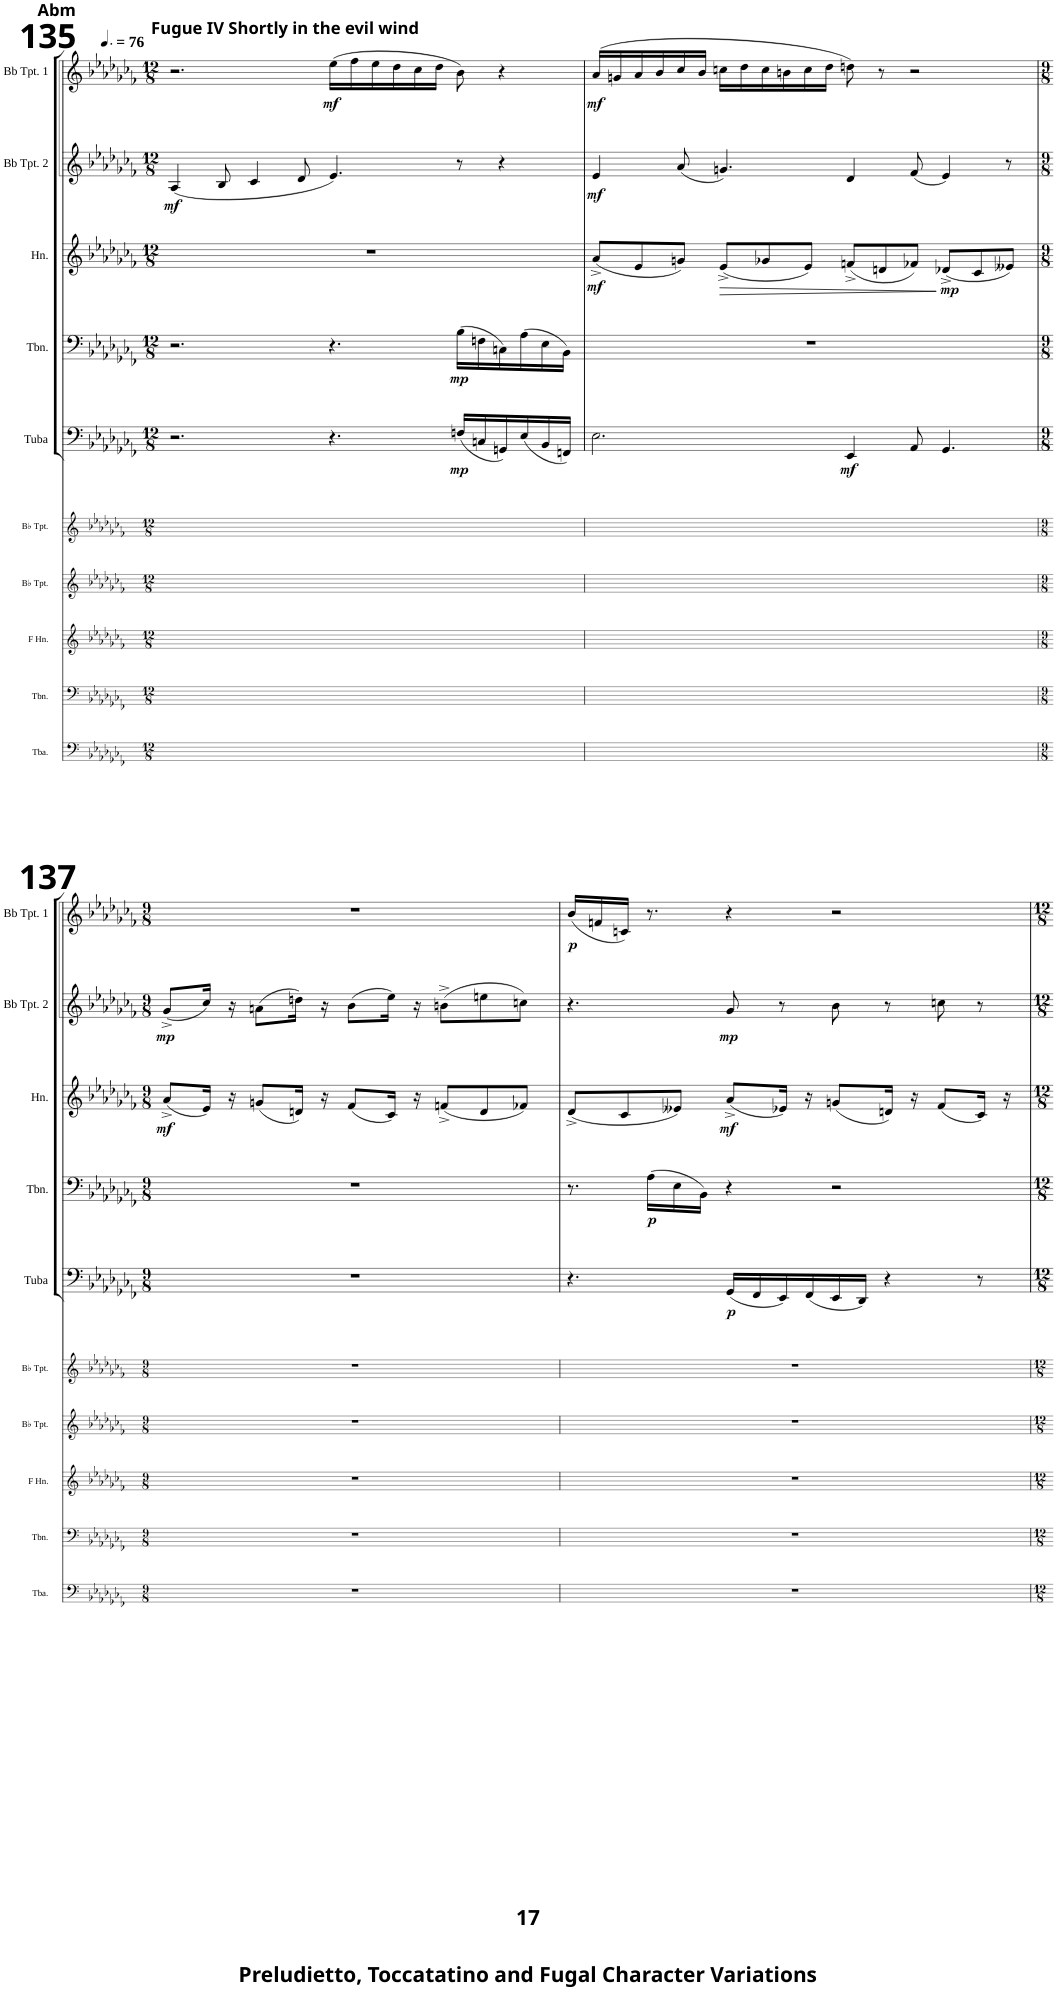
**kern	**kern	**kern	**kern	**kern	**kern	**dynam	**kern	**dynam	**kern	**dynam	**kern	**dynam	**kern	**dynam
*part10	*part9	*part8	*part7	*part6	*part5	*part5	*part4	*part4	*part3	*part3	*part2	*part2	*part1	*part1
*staff10	*staff9	*staff8	*staff7	*staff6	*staff5	*staff5	*staff4	*staff4	*staff3	*staff3	*staff2	*staff2	*staff1	*staff1
*I"Tuba	*I"Trombone	*I"Horn in F	*I"Bb Trumpet	*I"Bb Trumpet	*I"Tuba	*	*I"Trombone	*	*I"Horn in F	*	*I"Trumpet in Bb 2	*	*I"Trumpet in Bb 1	*
*I'Tba.	*I'Tbn.	*	*I'Bb Tpt.	*I'Bb Tpt.	*I'Tuba	*	*I'Tbn.	*	*I'Hn.	*	*	*	*	*
!!LO:PB:g=z
*clefF4	*clefF4	*clefG2	*clefG2	*clefG2	*clefF4	*	*clefF4	*	*clefG2	*	*clefG2	*	*clefG2	*
*	*	*ITrd4c7	*ITrd1c2	*ITrd1c2	*	*	*	*	*ITrd4c7	*	*ITrd1c2	*	*ITrd1c2	*
*k[b-e-a-d-g-c-f-]	*k[b-e-a-d-g-c-f-]	*k[b-e-a-d-g-c-f-]	*k[b-e-a-d-g-c-f-]	*k[b-e-a-d-g-c-f-]	*k[b-e-a-d-g-c-f-]	*	*k[b-e-a-d-g-c-f-]	*	*k[b-e-a-d-g-c-f-]	*	*k[b-e-a-d-g-c-f-]	*	*k[b-e-a-d-g-c-f-]	*
*M12/8	*M12/8	*M12/8	*M12/8	*M12/8	*M12/8	*	*M12/8	*	*M12/8	*	*M12/8	*	*M12/8	*
*MM114	*MM114	*MM114	*MM114	*MM114	*MM114	*	*MM114	*	*MM114	*	*MM114	*	*MM114	*
=135	=135	=135	=135	=135	=135	=135	=135	=135	=135	=135	=135	=135	=135	=135
!	!	!	!	!	!	!	!	!	!	!	!	!	!LO:TX:a:B:t=Abm	!
!	!	!	!	!	!	!	!	!	!	!	!	!	!LO:TX:a:B:t=Fugue IV Shortly in the evil wind	!
!	!	!	!	!	!	!	!	!	!	!	!	!LO:DY:b	!	!
1.ryy	1.ryy	1.ryy	1.ryy	1.ryy	2.r	.	2.r	.	1.r	.	(4A-/	mf	2.r	.
.	.	.	.	.	.	.	.	.	.	.	8B-/	.	.	.
.	.	.	.	.	.	.	.	.	.	.	4c-/	.	.	.
.	.	.	.	.	.	.	.	.	.	.	8d-/	.	.	.
!	!	!	!	!	!	!	!	!	!	!	!	!	!	!LO:DY:b
.	.	.	.	.	4.r	.	4.r	.	.	.	4.e-/)	.	(16ee-\LL	mf
.	.	.	.	.	.	.	.	.	.	.	.	.	16ff-\	.
.	.	.	.	.	.	.	.	.	.	.	.	.	16ee-\	.
.	.	.	.	.	.	.	.	.	.	.	.	.	16dd-\	.
.	.	.	.	.	.	.	.	.	.	.	.	.	16cc-\	.
.	.	.	.	.	.	.	.	.	.	.	.	.	16dd-\JJ	.
!	!	!	!	!	!	!LO:DY:b	!	!LO:DY:b	!	!	!	!	!	!
.	.	.	.	.	(16Fn/LL	mp	(16B-\LL	mp	.	.	8r	.	8b-\)	.
.	.	.	.	.	16Cn/	.	16Fn\	.	.	.	.	.	.	.
.	.	.	.	.	16GGn/)	.	16Cn\)	.	.	.	4r	.	4r	.
.	.	.	.	.	(16E-/	.	(16A-\	.	.	.	.	.	.	.
.	.	.	.	.	16BB-/	.	16E-\	.	.	.	.	.	.	.
.	.	.	.	.	16FFn/JJ)	.	16BB-\JJ)	.	.	.	.	.	.	.
=136	=136	=136	=136	=136	=136	=136	=136	=136	=136	=136	=136	=136	=136	=136
!	!	!	!	!	!	!	!	!	!	!LO:DY:b	!	!LO:DY:b	!	!LO:DY:b
1.ryy	1.ryy	1.ryy	1.ryy	1.ryy	2.E-\	.	1.r	.	(8a-^/L	mf	4e-/	mf	(16a-/LL	mf
.	.	.	.	.	.	.	.	.	.	.	.	.	16gn/	.
.	.	.	.	.	.	.	.	.	8e-/	.	.	.	16a-/	.
.	.	.	.	.	.	.	.	.	.	.	.	.	16b-/	.
.	.	.	.	.	.	.	.	.	8gn/J)	.	(8a-/	.	16cc-/	.
.	.	.	.	.	.	.	.	.	.	.	.	.	16b-/JJ	.
!	!	!	!	!	!	!	!	!	!	!LO:HP:b	!	!	!	!
.	.	.	.	.	.	.	.	.	(8e-^/L	>	4.gn/)	.	16ccn\LL	.
.	.	.	.	.	.	.	.	.	.	.	.	.	16dd-\	.
.	.	.	.	.	.	.	.	.	8g-X/	.	.	.	16cc\	.
.	.	.	.	.	.	.	.	.	.	.	.	.	16bn\	.
.	.	.	.	.	.	.	.	.	8e-/J)	.	.	.	16cc\	.
.	.	.	.	.	.	.	.	.	.	.	.	.	16dd-\JJ	.
!	!	!	!	!	!	!LO:DY:b	!	!	!	!	!	!	!	!
.	.	.	.	.	4EE-/	mf	.	.	(8fn^/L	.	4d-/	.	8ddn\)	.
.	.	.	.	.	.	.	.	.	8dn/	.	.	.	8r	.
.	.	.	.	.	8AA-/	.	.	.	8f-X/J)	.	(8f-/	.	2r	.
!	!	!	!	!	!	!	!	!	!	!LO:DY:n=1:b	!	!	!	!
.	.	.	.	.	4.GG-/	.	.	.	(8d-X^/L	] mp	4e-/)	.	.	.
.	.	.	.	.	.	.	.	.	8c-/	.	.	.	.	.
.	.	.	.	.	.	.	.	.	8e--X/J)	.	8r	.	.	.
!!LO:LB:g=z
=137	=137	=137	=137	=137	=137	=137	=137	=137	=137	=137	=137	=137	=137	=137
*M9/8	*M9/8	*M9/8	*M9/8	*M9/8	*M9/8	*	*M9/8	*	*M9/8	*	*M9/8	*	*M9/8	*
!	!	!	!	!	!	!	!	!	!	!LO:DY:b	!	!LO:DY:b	!	!
8%9r	8%9r	8%9r	8%9r	8%9r	8%9r	.	8%9r	.	(8a-^/L	mf	(8g-^/L	mp	8%9r	.
.	.	.	.	.	.	.	.	.	16e-/Jk)	.	16cc-/Jk)	.	.	.
.	.	.	.	.	.	.	.	.	16r	.	16r	.	.	.
.	.	.	.	.	.	.	.	.	(8gn/L	.	(8an\L	.	.	.
.	.	.	.	.	.	.	.	.	16dn/Jk)	.	16ddn\Jk)	.	.	.
.	.	.	.	.	.	.	.	.	16r	.	16r	.	.	.
.	.	.	.	.	.	.	.	.	(8f-/L	.	(8b-\L	.	.	.
.	.	.	.	.	.	.	.	.	16c-/Jk)	.	16ee-\Jk)	.	.	.
.	.	.	.	.	.	.	.	.	16r	.	16r	.	.	.
.	.	.	.	.	.	.	.	.	(8fn^/L	.	(8bn^\L	.	.	.
.	.	.	.	.	.	.	.	.	8d/	.	8een\	.	.	.
.	.	.	.	.	.	.	.	.	8f-X/J)	.	8ccn\J)	.	.	.
=138	=138	=138	=138	=138	=138	=138	=138	=138	=138	=138	=138	=138	=138	=138
!	!	!	!	!	!	!	!	!	!	!	!	!	!	!LO:DY:b
8%9r	8%9r	8%9r	8%9r	8%9r	4.r	.	8.r	.	(8d-^/L	.	4.r	.	(16b-/LL	p
.	.	.	.	.	.	.	.	.	.	.	.	.	16fn/	.
.	.	.	.	.	.	.	.	.	8c-/	.	.	.	16cn/JJ)	.
!	!	!	!	!	!	!	!	!LO:DY:b	!	!	!	!	!	!
.	.	.	.	.	.	.	(16A-\LL	p	.	.	.	.	8.r	.
.	.	.	.	.	.	.	16E-\	.	8e--X/J)	.	.	.	.	.
.	.	.	.	.	.	.	16BB-\JJ)	.	.	.	.	.	.	.
!	!	!	!	!	!	!LO:DY:b	!	!	!	!LO:DY:b	!	!LO:DY:b	!	!
.	.	.	.	.	(16GG-/LL	p	4r	.	(8a-^/L	mf	8g-/	mp	4r	.
.	.	.	.	.	16FF-/	.	.	.	.	.	.	.	.	.
.	.	.	.	.	16EE-/)	.	.	.	16e-X/Jk)	.	8r	.	.	.
.	.	.	.	.	(16FF-/	.	.	.	16r	.	.	.	.	.
.	.	.	.	.	16EE-/	.	2r	.	(8gn/L	.	8b-\	.	2r	.
.	.	.	.	.	16DD-/JJ)	.	.	.	.	.	.	.	.	.
.	.	.	.	.	4r	.	.	.	16dn/Jk)	.	8r	.	.	.
.	.	.	.	.	.	.	.	.	16r	.	.	.	.	.
.	.	.	.	.	.	.	.	.	(8f-/L	.	8ccn\	.	.	.
.	.	.	.	.	8r	.	.	.	16c-/Jk)	.	8r	.	.	.
.	.	.	.	.	.	.	.	.	16r	.	.	.	.	.
=	=	=	=	=	=	=	=	=	=	=	=	=	=	=
*-	*-	*-	*-	*-	*-	*-	*-	*-	*-	*-	*-	*-	*-	*-
